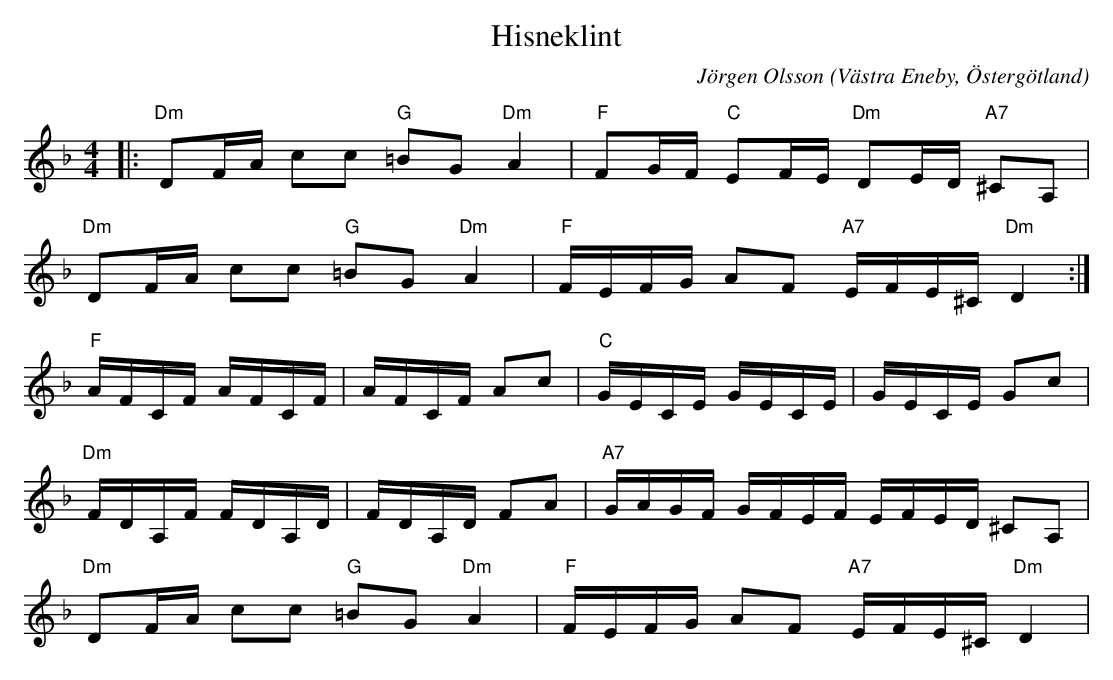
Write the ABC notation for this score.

X:1
T:Hisneklint
C:Jörgen Olsson
O:Västra Eneby, Östergötland
Q:80
M:4/4
L:1/8
K:Dm
|:"Dm"DF/A/ cc "G"=BG"Dm"A2|"F"FG/F/ "C"EF/E/ "Dm"DE/D/ "A7"^CA,|
"Dm"DF/A/ cc "G"=BG"Dm"A2|"F"F/E/F/G/ AF "A7"E/F/E/^C/ "Dm"D2 :|
"F" A/F/C/F/ A/F/C/F/ | A/F/C/F/ Ac| "C" G/E/C/E/ G/E/C/E/ | G/E/C/E/ Gc|
"Dm" F/D/A,/F/ F/D/A,/D/ | F/D/A,/D/ FA | "A7" G/A/G/F/ G/F/E/F/ E/F/E/D/ ^CA,|
"Dm"DF/A/ cc "G"=BG"Dm"A2|"F"F/E/F/G/ AF "A7"E/F/E/^C/ "Dm"D2 |
